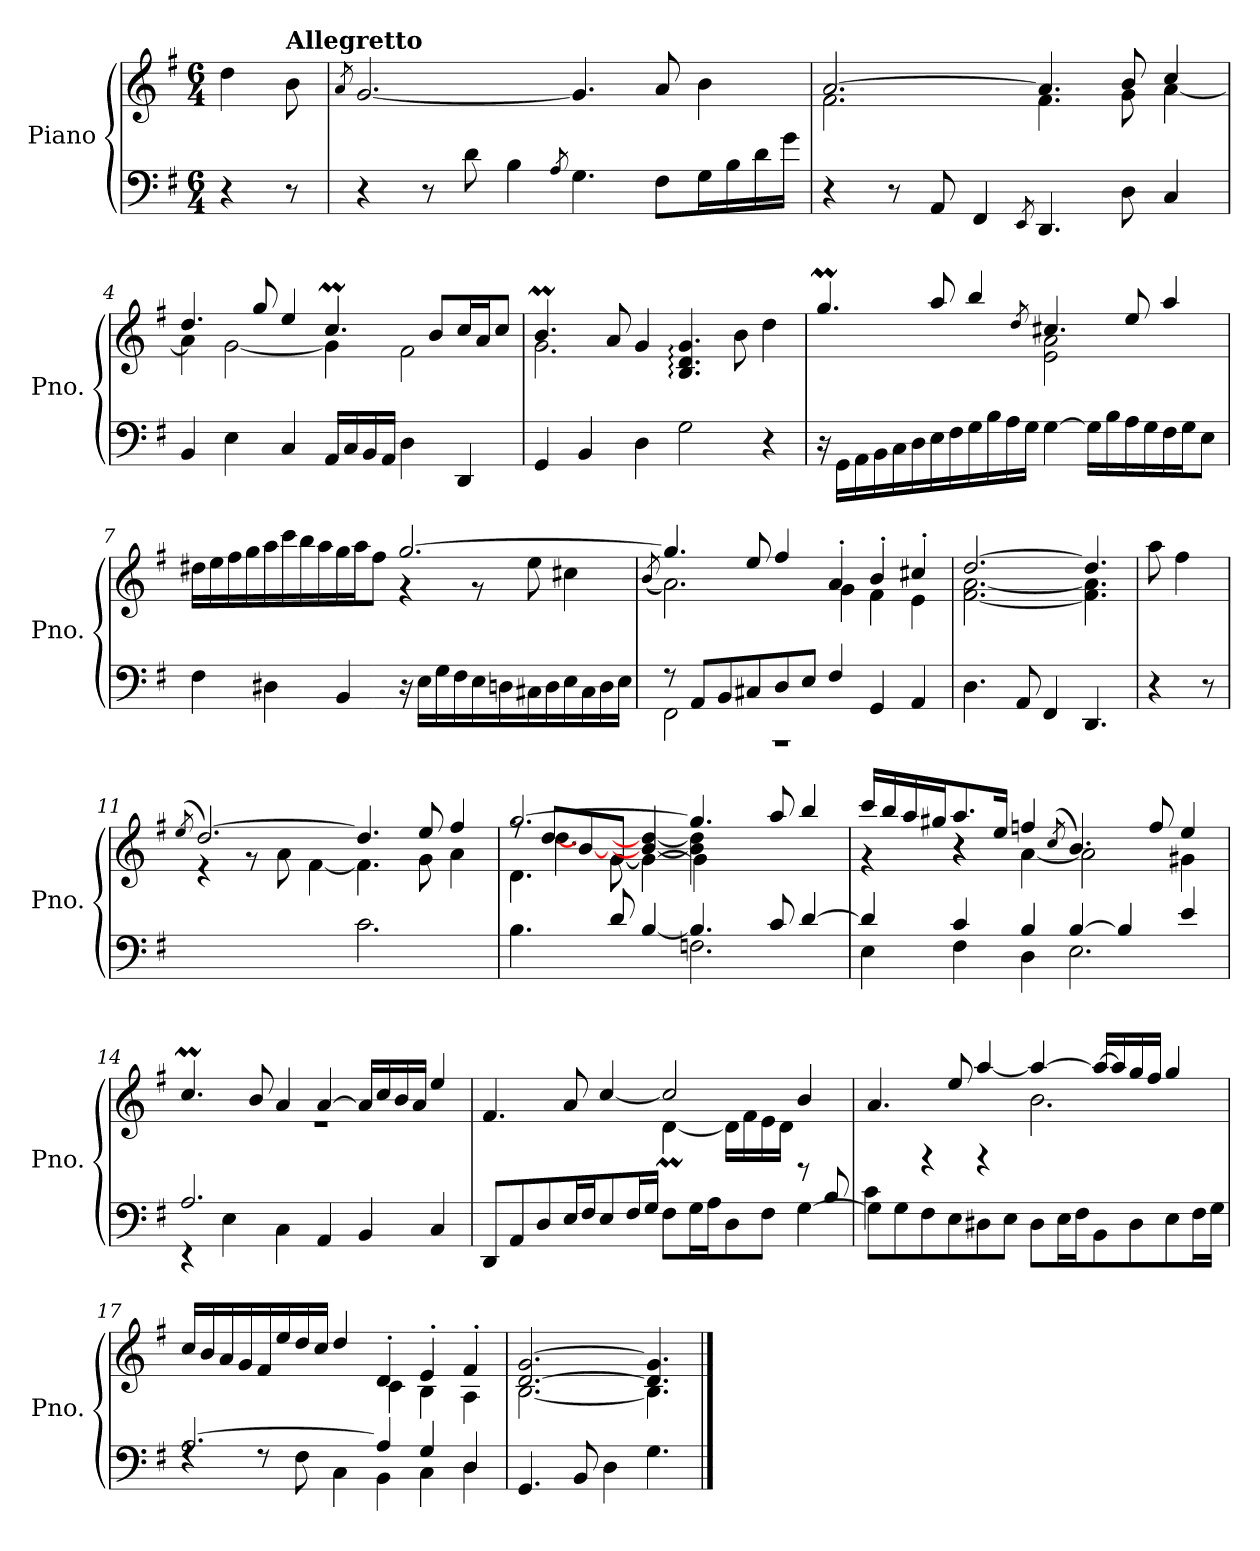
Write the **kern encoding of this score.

**kern	**kern
*part1	*part1
*staff2	*staff1
*I"Piano	*
*I'Pno.	*
*clefF4	*clefG2
*k[f#]	*k[f#]
*M6/4	*M6/4
=1	=1
4r	4dd\
!	!LO:TX:a:B:t=Allegretto
8r	8b\
=2	=2
.	8qa/
4r	[2.g/
8r	.
8d\	.
4B\	.
8qA/	.
4.G\	4.g/]
8F#\L	8a/
16G\L	4b\
16B\	.
16d\	.
16g\JJ	.
=3	=3
*	*^
4r	[2.a/	2.f#\
8r	.	.
8AA/	.	.
4FF#/	.	.
8qEE/	.	.
4.DD/	4.a/]	4.f#\
8D\	8b/	8g\
4C/	4cc/	[4a\
=4	=4	=4
4BB/	4.dd/	4a\]
4E\	.	[2g\
.	8gg/	.
4C/	4ee/	.
16AA/LL	4.ccM/	4g\]
16C/	.	.
16BB/	.	.
16AA/JJ	.	.
4D\	.	2f#\
.	8b/L	.
4DD/	16cc/L	.
.	16a/J	.
.	8cc/J	.
!!LO:LB:g=z	!!
=5	=5	=5
4GG/	4.bm/	2.g\
4BB/	.	.
.	8a/	.
4D\	4g/	.
2G\	4.B/: 4.d/: 4.g/:	2.ryy
.	8b\	.
4r	4dd\	.
=6	=6	=6
16r	4.ggM/	2.ryy
16GG\LL	.	.
16AA\	.	.
16BB\	.	.
16C\	.	.
16D\	.	.
16E\	8aa/	.
16F#\	.	.
16G\	4bb/	.
16B\	.	.
16A\	.	.
16G\JJ	.	.
.	8qdd/	.
[4G\	4.cc#X/	2e\ 2a\
16G\LL]	.	.
16B\	.	.
16A\	8ee/	.
16G\	.	.
16F#\	4aa/	4ryy
16G\J	.	.
8E\J	.	.
!!LO:LB:g=z	!!
=7	=7	=7
4F#\	16dd#X\LL	2.ryy
.	16ee\	.
.	16ff#\	.
.	16gg\	.
4D#X\	16aa\	.
.	16ccc\	.
.	16bb\	.
.	16aa\	.
4BB/	16gg\	.
.	16aa\J	.
.	8ff#\J	.
16r	[2.gg/	4r
16E\LL	.	.
16G\	.	.
16F#\	.	.
16E\	.	8r
16Dn\	.	.
16C#X\	.	8ee\
16D\	.	.
16E\	.	4cc#X\
16C#\	.	.
16D\	.	.
16E\JJ	.	.
=8	=8	=8
.	.	(<8qb/
*^	*	*
8r	2FF#\	4.gg/]	2.a\)
8AA/L	.	.	.
8BB/	.	.	.
8C#X/	.	8ee/	.
8D/	1r	4ff#/	.
8E/J	.	.	.
4F#/	.	4a'/	4g\
4GG/	.	4b'/	4f#\
4AA/	.	4cc#X'/	4e\
*v	*v	*	*
!!LO:LB:g=z	!!
=9	=9	=9
4.D\	[2.dd/	[2.f#\ [2.a\
8AA/	.	.
4FF#/	.	.
4.DD/	4.dd/]	4.f#\] 4.a\]
*	*v	*v
=10	=10
4r	8aa\
.	4ff#\
8r	.
=11	=11
.	(<8qee/
*^	*^
1.ryy	2.ryy	[2.dd/)	4r
.	.	.	8r
.	.	.	8a\
.	.	.	[4f#\
.	2.c\	4.dd/]	4.f#\]
.	.	8ee/	8g\
.	.	4ff#/	4a\
=12	=12	=12	=12
*	*	*^	*^
4.B\	2.ryy	[2.gg/	8rff	4.d\	8ryy
.	.	.	[8dd/L	.	4.dd\
.	.	.	[8b/	.	.
8d/	.	.	[8g/J	8g\	.
[4B/	.	.	4b/_ 4dd/_	4g\_	1ryy
4.B/]	2.Fn\	4.gg/]	4b\] 4dd\]	4g\]	.
.	.	.	2ryy	2ryy	.
8c/	.	8aa/	.	.	.
[4d/	.	4bb/	.	.	.
*	*	*	*	*v	*v
!!LO:LB:g=z
=13	=13	=13	=13	=13
4d/]	4E\	16ccc/LL	4r	4ryy
.	.	16bb/	.	.
.	.	16aa/	.	.
.	.	16gg#X/J	.	.
4c/	4F#\	8.aa/	4r	4r
.	.	16ee/Jk	.	.
4B/	4D\	4ffn/	[4a\	1ryy
.	.	(<8qcc/	.	.
[4B/	2.E\	4.b/)	2a\]	.
4B/]	.	.	.	.
.	.	8ff/	.	.
4e/	.	4ee/	4g#X\	.
*	*	*	*v	*v
=14	=14	=14	=14
4rEE	2.A/	4.ccM/	1.r
4E\	.	.	.
.	.	8b/	.
4C\	.	4a/	.
4AA/	2.ryy	[4a/	.
4BB/	.	16a/LL]	.
.	.	16cc/	.
.	.	16b/	.
.	.	16a/JJ	.
4C/	.	4ee/	.
!!LO:PB:g=z	!!
=15	=15	=15	=15
8DD/L	4ryy	4.f#/	2.ryy
8AA/	.	.	.
*v	*v	*	*
8D/	.	.
16E/L	8a/	.
16F#/J	.	.
8E/	[4cc/	.
16F#/L	.	.
16G/JJ	.	.
8F#m\L	2cc/]	[4d\
16G\L	.	.
16A\J	.	.
8D\	.	16d\LL]
.	.	16f#\
8F#\J	.	16e\
.	.	16d\JJ
*^	*	*
[4G\	8rg	4b/	4ryy
.	8B/	.	.
=16	=16	=16	=16
8G\L]	4c\	4.a/	2.ryy
8G\	.	.	.
8F#\	4rb	.	.
8E\	.	8ee/	.
8D#X\	4rb	[4aa/	.
8E\J	.	.	.
8D#\L	2.ryy	4aa/_	2.b\
16E\L	.	.	.
16F#\J	.	.	.
8BB\	.	16aa/LL_	.
.	.	16aa/]	.
8D#\	.	16gg/	.
.	.	16ff#/JJ	.
8E\	.	4gg/	.
16F#\L	.	.	.
16G\JJ	.	.	.
!!LO:LB:g=z	!!
=17	=17	=17	=17
[2.A/	4rF	16cc/LL	2.ryy
.	.	16b/	.
.	.	16a/	.
.	.	16g/	.
.	8rF	16f#/	.
.	.	16ee/	.
.	8F#\	16dd/	.
.	.	16cc/JJ	.
.	4C\	4dd/	.
4A/]	4BB\	4d'/	4c\
4G/	4C\	4e'/	4B\
4D/	4D\	4f#'/	4A\
*v	*v	*	*
=18	=18	=18
4.GG/	[2.d/ [2.g/	[2.B\
8BB/	.	.
4D\	.	.
4.G\	4.d/] 4.g/]	4.B\]
*	*v	*v
==	==
*-	*-
